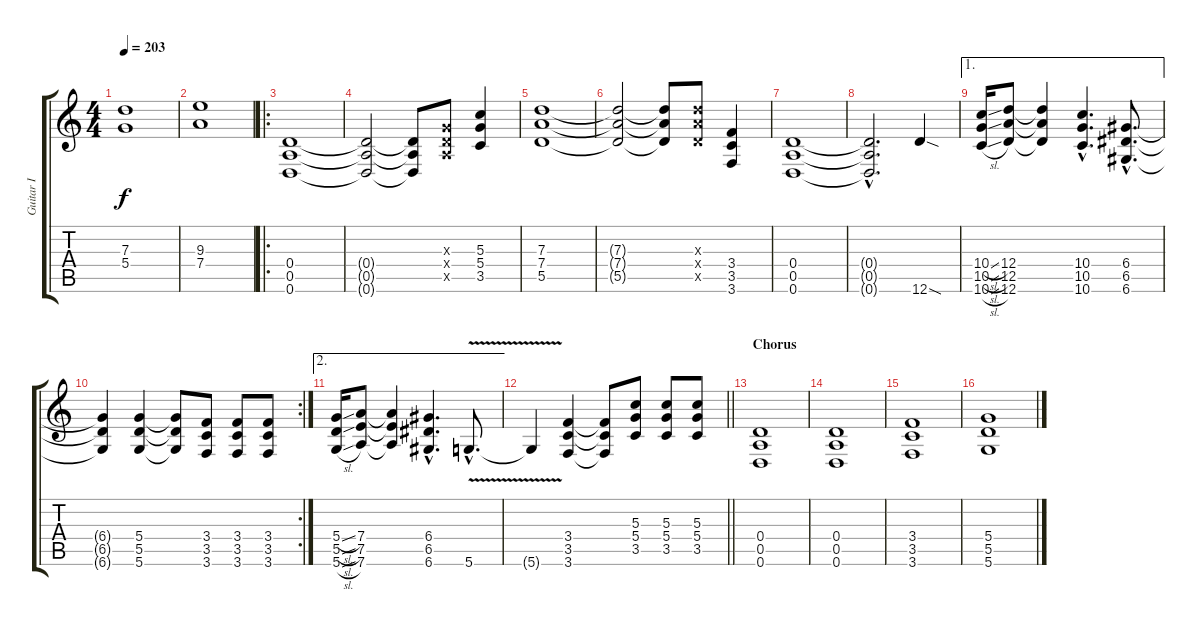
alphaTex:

\track ("Guitar I" "Guitar I") {instrument overdrivenguitar}
\staff {score tabs}
\tuning (E4 B3 G3 D3 A2 D2) {hide}
\ts (4 4)
\tempo 203
\clef g2
\ks c
(7.3 5.4).1{dy f} |
(9.3 7.4).1 |
\ro
(0.4 0.5 0.6).1 |
(0.4{t} 0.5{t} 0.6{t}).2 (0.4{t} 0.5{t} 0.6{t}).8 (0.3{x} 0.4{x} 0.5{x}).8 (5.3 5.4 3.5).4 |
(7.3 7.4 5.5).1 |
(7.3{t} 7.4{t} 5.5{t}).2 (7.3{t} 7.4{t} 5.5{t}).8 (7.3{x} 7.4{x} 5.5{x}).8 (3.4 3.5 3.6).4 |
(0.4 0.5 0.6).1 |
(0.4{hac t} 0.5{hac t} 0.6{hac t}).2{d} 12.6{sod}.4 |
\ae 1
(10.4{sl} 10.5{sl} 10.6{sl}).16 (12.4 12.5 12.6).8 (12.4{t} 12.5{t} 12.6{t}).4 (10.4{hac} 10.5{hac} 10.6{hac}).4{d} (6.4{hac} 6.5{hac} 6.6{hac}).8{d} |
\rc 2
(6.4{t} 6.5{t} 6.6{t}).4 (5.4 5.5 5.6).4 (5.4{t} 5.5{t} 5.6{t}).8 (3.4 3.5 3.6).8 (3.4 3.5 3.6).8 (3.4 3.5 3.6).8 |
\ae 2
(5.4{sl} 5.5{sl} 5.6{sl}).16 (7.4 7.5 7.6).8 (7.4{t} 7.5{t} 7.6{t}).4 (6.4{hac} 6.5{hac} 6.6{hac}).4{d} 5.6{v hac}.8{d} |
\barLineRight lightlight
5.6{t}.4 (3.4 3.5 3.6).4 (3.4{t} 3.5{t} 3.6{t}).8 (5.3 5.4 3.5).8 (5.3 5.4 3.5).8 (5.3 5.4 3.5).8 |
\section ("" "Chorus")
(0.4 0.5 0.6).1 |
(0.4 0.5 0.6).1 |
(3.4 3.5 3.6).1 |
(5.4 5.5 5.6).1
